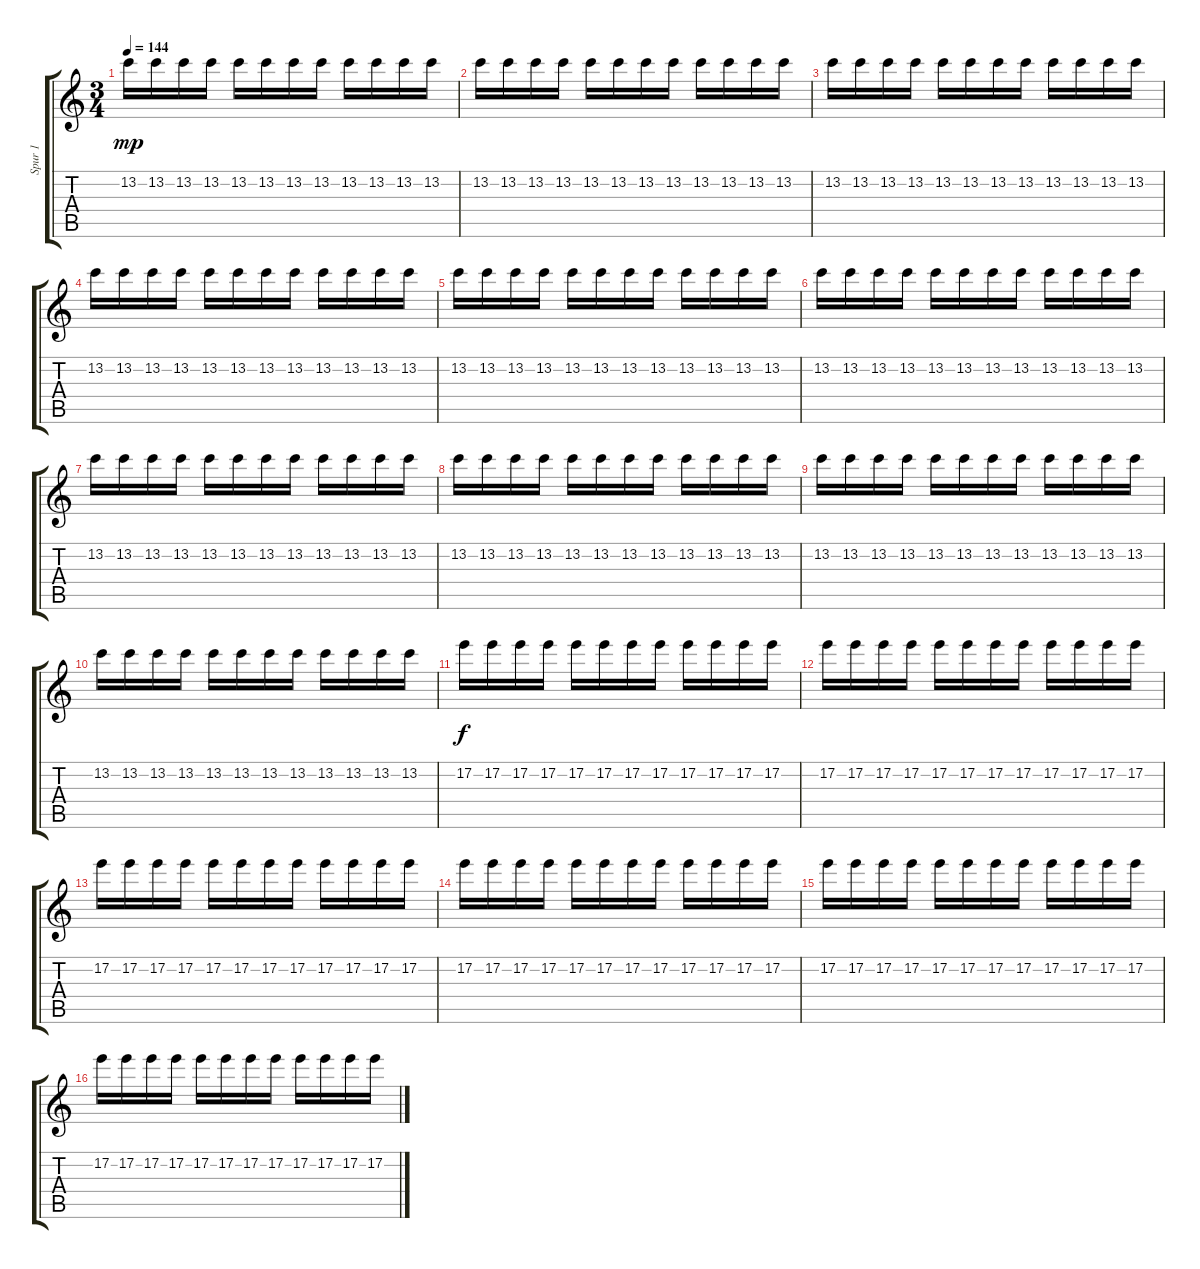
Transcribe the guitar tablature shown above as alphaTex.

\track ("Spur 1" "Spur 1") {instrument electricguitarclean}
\staff {score tabs}
\tuning (E4 B3 G3 D3 A2 D2) {hide}
\ts (3 4)
\tempo 144
\clef g2
\ks c
13.2.16{dy mp} 13.2.16 13.2.16 13.2.16 13.2.16 13.2.16 13.2.16 13.2.16 13.2.16 13.2.16 13.2.16 13.2.16 |
13.2.16 13.2.16 13.2.16 13.2.16 13.2.16 13.2.16 13.2.16 13.2.16 13.2.16 13.2.16 13.2.16 13.2.16 |
13.2.16 13.2.16 13.2.16 13.2.16 13.2.16 13.2.16 13.2.16 13.2.16 13.2.16 13.2.16 13.2.16 13.2.16 |
13.2.16 13.2.16 13.2.16 13.2.16 13.2.16 13.2.16 13.2.16 13.2.16 13.2.16 13.2.16 13.2.16 13.2.16 |
13.2.16 13.2.16 13.2.16 13.2.16 13.2.16 13.2.16 13.2.16 13.2.16 13.2.16 13.2.16 13.2.16 13.2.16 |
13.2.16 13.2.16 13.2.16 13.2.16 13.2.16 13.2.16 13.2.16 13.2.16 13.2.16 13.2.16 13.2.16 13.2.16 |
13.2.16 13.2.16 13.2.16 13.2.16 13.2.16 13.2.16 13.2.16 13.2.16 13.2.16 13.2.16 13.2.16 13.2.16 |
13.2.16 13.2.16 13.2.16 13.2.16 13.2.16 13.2.16 13.2.16 13.2.16 13.2.16 13.2.16 13.2.16 13.2.16 |
13.2.16 13.2.16 13.2.16 13.2.16 13.2.16 13.2.16 13.2.16 13.2.16 13.2.16 13.2.16 13.2.16 13.2.16 |
13.2.16 13.2.16 13.2.16 13.2.16 13.2.16 13.2.16 13.2.16 13.2.16 13.2.16 13.2.16 13.2.16 13.2.16 |
17.2.16{dy f} 17.2.16 17.2.16 17.2.16 17.2.16 17.2.16 17.2.16 17.2.16 17.2.16 17.2.16 17.2.16 17.2.16 |
17.2.16 17.2.16 17.2.16 17.2.16 17.2.16 17.2.16 17.2.16 17.2.16 17.2.16 17.2.16 17.2.16 17.2.16 |
17.2.16 17.2.16 17.2.16 17.2.16 17.2.16 17.2.16 17.2.16 17.2.16 17.2.16 17.2.16 17.2.16 17.2.16 |
17.2.16 17.2.16 17.2.16 17.2.16 17.2.16 17.2.16 17.2.16 17.2.16 17.2.16 17.2.16 17.2.16 17.2.16 |
17.2.16 17.2.16 17.2.16 17.2.16 17.2.16 17.2.16 17.2.16 17.2.16 17.2.16 17.2.16 17.2.16 17.2.16 |
17.2.16 17.2.16 17.2.16 17.2.16 17.2.16 17.2.16 17.2.16 17.2.16 17.2.16 17.2.16 17.2.16 17.2.16
